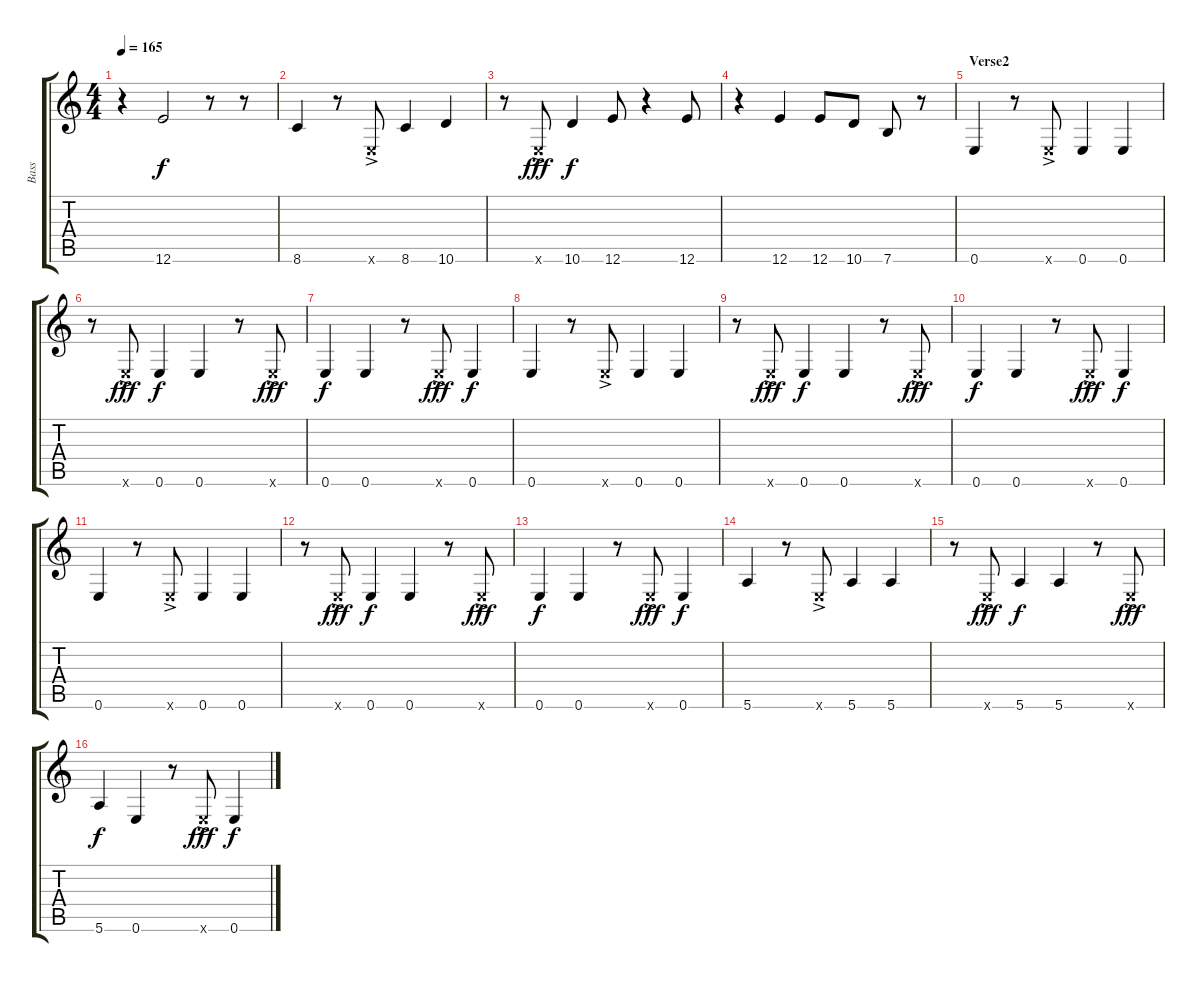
\track ("Bass" "Bass") {instrument electricbassfinger}
\staff {score tabs}
\tuning (E4 B3 G3 D3 A2 E2) {hide}
\ts (4 4)
\tempo 165
\clef g2
\ks c
r.4{dy f} 12.6.2 r.8 r.8 |
8.6.4 r.8 0.6{ac x}.8 8.6.4 10.6.4 |
r.8 0.6{ac x}.8{dy fff} 10.6.4{dy f} 12.6.8 r.4 12.6.8 |
r.4 12.6.4 12.6.8 10.6.8 7.6.8 r.8 |
\section ("" "Verse2")
0.6.4 r.8 0.6{ac x}.8 0.6.4 0.6.4 |
r.8 0.6{ac x}.8{dy fff} 0.6.4{dy f} 0.6.4 r.8 0.6{ac x}.8{dy fff} |
0.6.4{dy f} 0.6.4 r.8 0.6{ac x}.8{dy fff} 0.6.4{dy f} |
0.6.4 r.8 0.6{ac x}.8 0.6.4 0.6.4 |
r.8 0.6{ac x}.8{dy fff} 0.6.4{dy f} 0.6.4 r.8 0.6{ac x}.8{dy fff} |
0.6.4{dy f} 0.6.4 r.8 0.6{ac x}.8{dy fff} 0.6.4{dy f} |
0.6.4 r.8 0.6{ac x}.8 0.6.4 0.6.4 |
r.8 0.6{ac x}.8{dy fff} 0.6.4{dy f} 0.6.4 r.8 0.6{ac x}.8{dy fff} |
0.6.4{dy f} 0.6.4 r.8 0.6{ac x}.8{dy fff} 0.6.4{dy f} |
5.6.4 r.8 0.6{ac x}.8 5.6.4 5.6.4 |
r.8 0.6{ac x}.8{dy fff} 5.6.4{dy f} 5.6.4 r.8 0.6{ac x}.8{dy fff} |
5.6.4{dy f} 0.6.4 r.8 0.6{ac x}.8{dy fff} 0.6.4{dy f}
